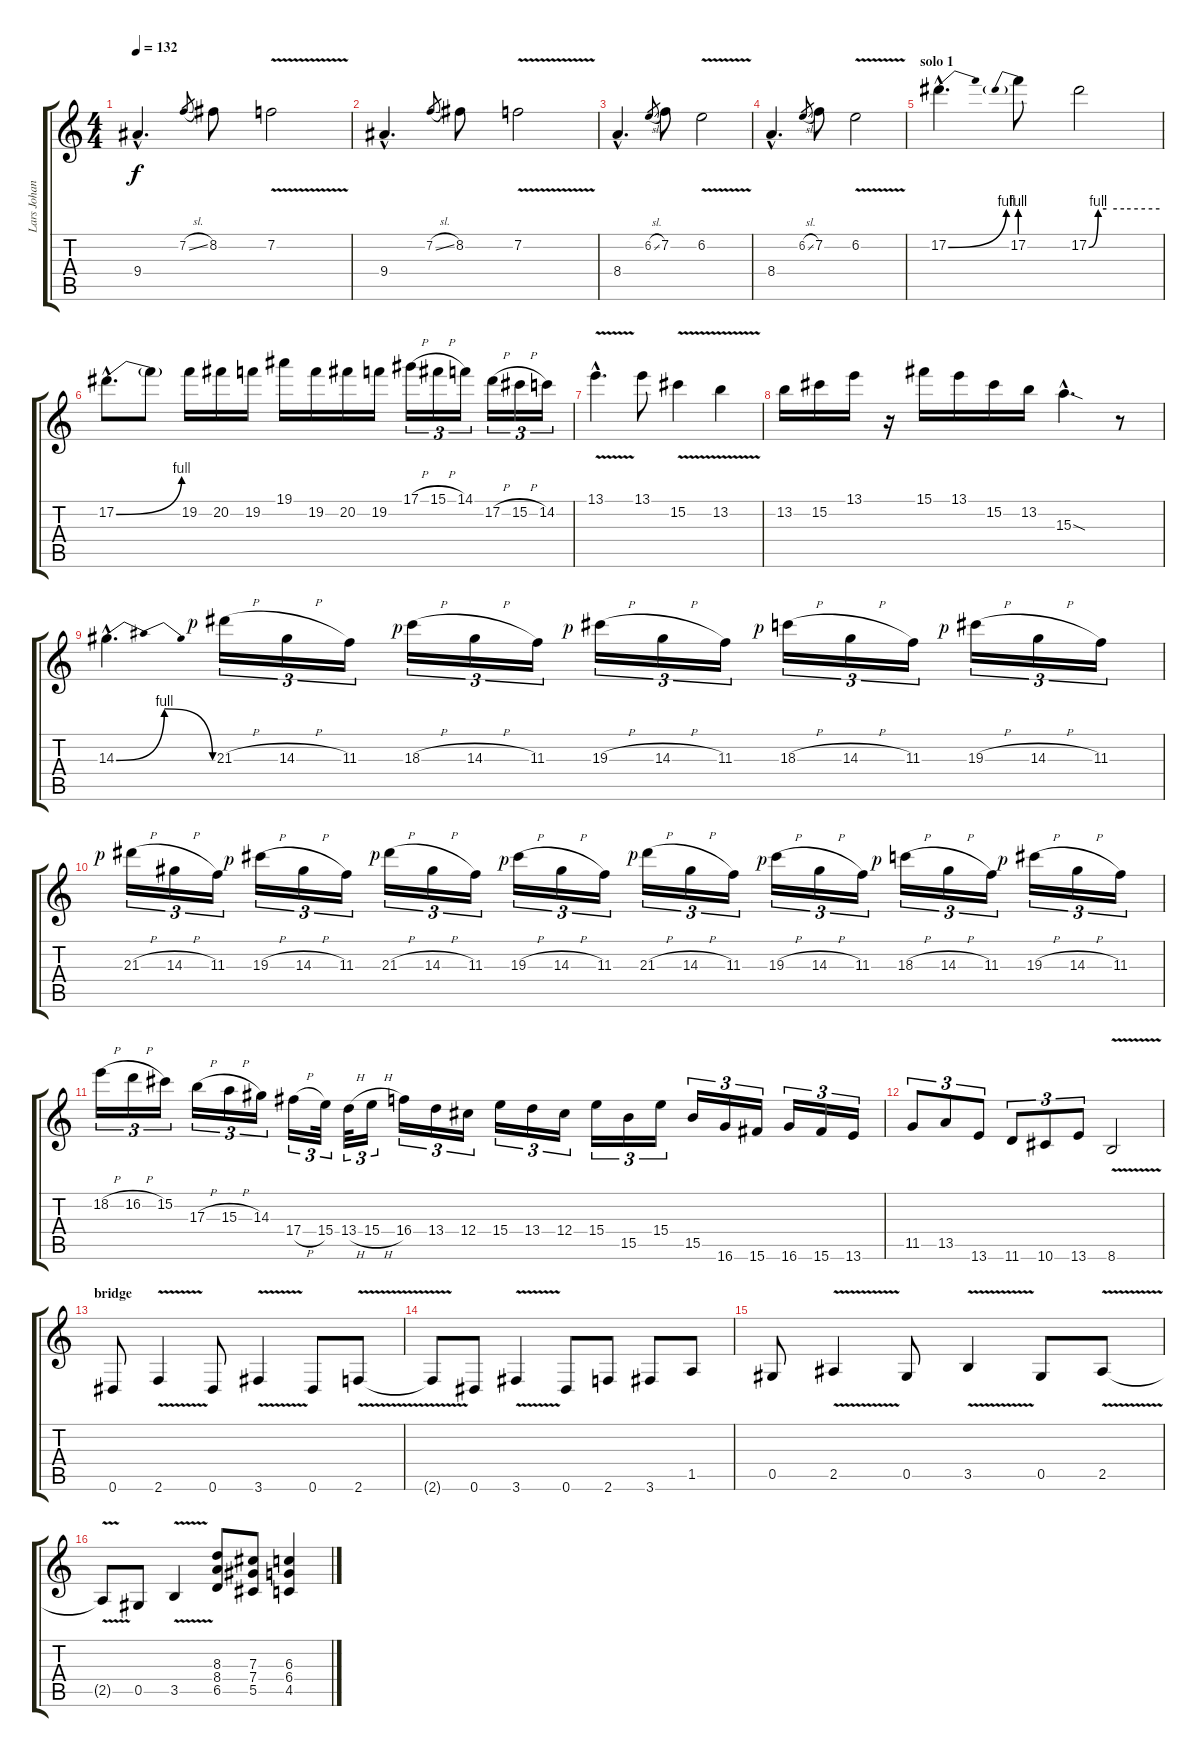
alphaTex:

\track ("Lars Johansson" "Lars Johan") {instrument distortionguitar}
\staff {score tabs}
\tuning (Eb4 Bb3 Gb3 Db3 Ab2 Eb2) {hide}
\ts (4 4)
\tempo 132
\clef g2
\ks c
9.4{hac}.4{d dy f} 7.2{sl}.8{gr} 8.2.8 7.2{v}.2 |
9.4{hac}.4{d} 7.2{sl}.8{gr} 8.2.8 7.2{v}.2 |
8.4{hac}.4{d} 6.2{sl}.8{gr} 7.2.8 6.2{v}.2 |
8.4{hac}.4{d} 6.2{sl}.8{gr} 7.2.8 6.2{v}.2 |
\section ("" "solo 1")
17.2{be (bend 0 0 60 4) hac}.4{d volume 14} 17.2{be (prebend 0 4 60 4)}.8 17.2{be (custom 0 0 8 4 15 4 30 4 60 4)}.2 |
17.2{be (bend 0 0 60 4) hac}.8{d} 17.2{t}.8 19.2.16 20.2.16 19.2.16 19.1.16 19.2.16 20.2.16 19.2.16 17.1{h}.16{tu (3 2)} 15.1{h}.16{tu (3 2)} 14.1.16{tu (3 2)} 17.2{h}.16{tu (3 2)} 15.2{h}.16{tu (3 2)} 14.2.16{tu (3 2)} |
13.1{v hac}.4{d} 13.1.8 15.2{v}.4 13.2{v}.4 |
13.2.16 15.2.16 13.1.16 r.16 15.1.16 13.1.16 15.2.16 13.2.16 15.3{sod hac}.4{d} r.8 |
14.3{be (bendrelease 0 0 15 4 15 4 60 0) hac}.4{d} 21.3{h rf 1}.16{tu (3 2)} 14.3{h}.16{tu (3 2)} 11.3.16{tu (3 2)} 18.3{h rf 1}.16{tu (3 2)} 14.3{h}.16{tu (3 2)} 11.3.16{tu (3 2)} 19.3{h rf 1}.16{tu (3 2)} 14.3{h}.16{tu (3 2)} 11.3.16{tu (3 2)} 18.3{h rf 1}.16{tu (3 2)} 14.3{h}.16{tu (3 2)} 11.3.16{tu (3 2)} 19.3{h rf 1}.16{tu (3 2)} 14.3{h}.16{tu (3 2)} 11.3.16{tu (3 2)} |
21.3{h rf 1}.16{tu (3 2)} 14.3{h}.16{tu (3 2)} 11.3.16{tu (3 2)} 19.3{h rf 1}.16{tu (3 2)} 14.3{h}.16{tu (3 2)} 11.3.16{tu (3 2)} 21.3{h rf 1}.16{tu (3 2)} 14.3{h}.16{tu (3 2)} 11.3.16{tu (3 2)} 19.3{h rf 1}.16{tu (3 2)} 14.3{h}.16{tu (3 2)} 11.3.16{tu (3 2)} 21.3{h rf 1}.16{tu (3 2)} 14.3{h}.16{tu (3 2)} 11.3.16{tu (3 2)} 19.3{h rf 1}.16{tu (3 2)} 14.3{h}.16{tu (3 2)} 11.3.16{tu (3 2)} 18.3{h rf 1}.16{tu (3 2)} 14.3{h}.16{tu (3 2)} 11.3.16{tu (3 2)} 19.3{h rf 1}.16{tu (3 2)} 14.3{h}.16{tu (3 2)} 11.3.16{tu (3 2)} |
18.2{h}.16{tu (3 2)} 16.2{h}.16{tu (3 2)} 15.2.16{tu (3 2)} 17.3{h}.16{tu (3 2)} 15.3{h}.16{tu (3 2)} 14.3.16{tu (3 2)} 17.4{h}.16{tu (3 2)} 15.4.32{tu (3 2)} 13.4{h}.32{tu (3 2)} 15.4{h}.16{tu (3 2)} 16.4.16{tu (3 2)} 13.4.16{tu (3 2)} 12.4.16{tu (3 2)} 15.4.16{tu (3 2)} 13.4.16{tu (3 2)} 12.4.16{tu (3 2)} 15.4.16{tu (3 2)} 15.5.16{tu (3 2)} 15.4.16{tu (3 2)} 15.5.16{tu (3 2)} 16.6.16{tu (3 2)} 15.6.16{tu (3 2)} 16.6.16{tu (3 2)} 15.6.16{tu (3 2)} 13.6.16{tu (3 2)} |
11.5.8{tu (3 2)} 13.5.8{tu (3 2)} 13.6.8{tu (3 2)} 11.6.8{tu (3 2)} 10.6.8{tu (3 2)} 13.6.8{tu (3 2)} 8.6{v}.2 |
\section ("" "bridge")
0.6.8 2.6{v}.4 0.6.8 3.6{v}.4 0.6.8 2.6{v}.8 |
2.6{t}.8 0.6.8 3.6{v}.4 0.6.8 2.6.8 3.6.8 1.5.8 |
0.5.8 2.5{v}.4 0.5.8 3.5{v}.4 0.5.8 2.5{v}.8 |
2.5{t}.8 0.5.8 3.5{v}.4 (8.3 8.4 6.5).8 (7.3 7.4 5.5).8 (6.3 6.4 4.5).4
